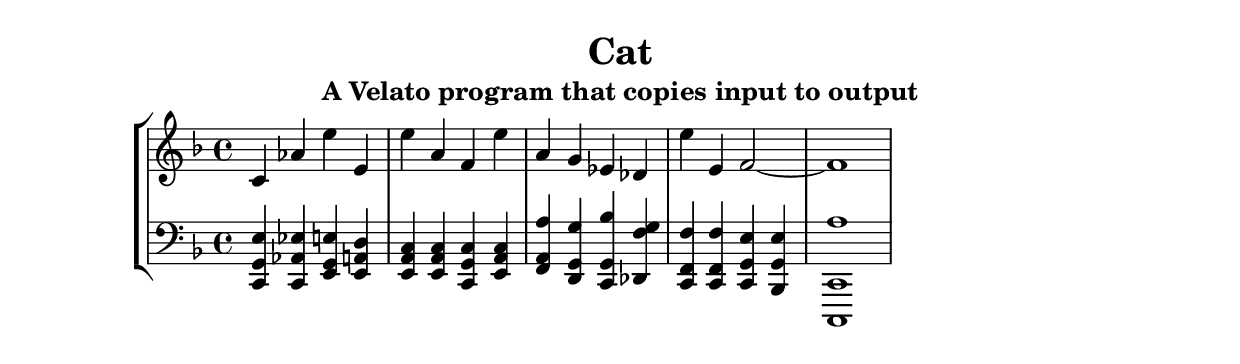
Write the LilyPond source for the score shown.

\version "2.16.0"  % necessary for upgrading to future LilyPond versions.

\header{
  title = "Cat"
  subtitle = "A Velato program that copies input to output"
}

maintrack = { 
	\key f \major
	\time 4/4 
	c'
	aes'
	e''
	e' 
	e''
	a'
	f'
	e''
	a'
	g'
	ees' % or e'
	des' % or d'
	e''
	e'
	f' 2~
	f' 1
}

harmonize = {
	\clef bass
	\key f \major
	\time 4/4 
	<c, g, e> 4
	<c, aes, ees>
	<e, g, e>
	<e, a, d> 
	<e, a, c>
	<e, a, c>
	<c, g, c>
	<e, a, c>
	<f, a, a>
	<g, d, g>
	<g, c, bes>
	<f des, g>
	<f, c, f>
	<f, c, f>
	<g, c, e> 
	<g, bes,, e>
	<c, c,, a>1
}

\score { 
		\new StaffGroup <<
			\new Staff { \maintrack }
			\new Staff { \harmonize }
		>>
        \layout { } 
        \midi { } 
} 

